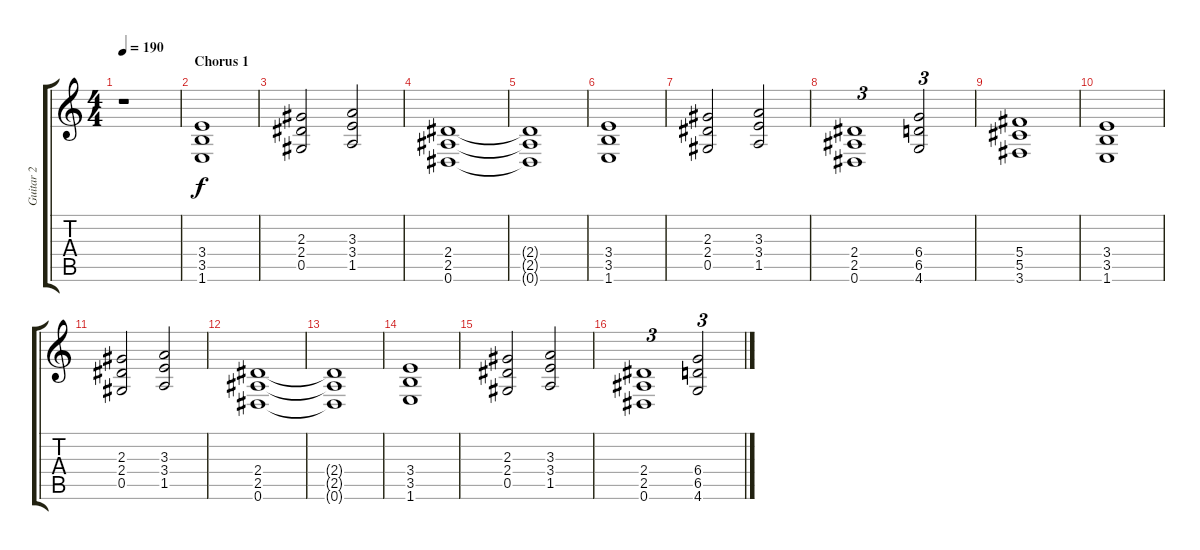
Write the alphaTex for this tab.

\track ("Guitar 2" "Guitar 2") {instrument overdrivenguitar}
\staff {score tabs}
\tuning (Eb4 Bb3 Gb3 Db3 Ab2 Eb2) {hide}
\ts (4 4)
\tempo 190
\clef g2
\ks c
r.1{dy f} |
\section ("" "Chorus 1")
(3.4 3.5 1.6).1 |
(2.3 2.4 0.5).2 (3.3 3.4 1.5).2 |
(2.4 2.5 0.6).1 |
(2.4{t} 2.5{t} 0.6{t}).1 |
(3.4 3.5 1.6).1 |
(2.3 2.4 0.5).2 (3.3 3.4 1.5).2 |
(2.4 2.5 0.6).1{tu (3 2)} (6.4 6.5 4.6).2{tu (3 2)} |
(5.4 5.5 3.6).1 |
(3.4 3.5 1.6).1 |
(2.3 2.4 0.5).2 (3.3 3.4 1.5).2 |
(2.4 2.5 0.6).1 |
(2.4{t} 2.5{t} 0.6{t}).1 |
(3.4 3.5 1.6).1 |
(2.3 2.4 0.5).2 (3.3 3.4 1.5).2 |
(2.4 2.5 0.6).1{tu (3 2)} (6.4 6.5 4.6).2{tu (3 2)}
